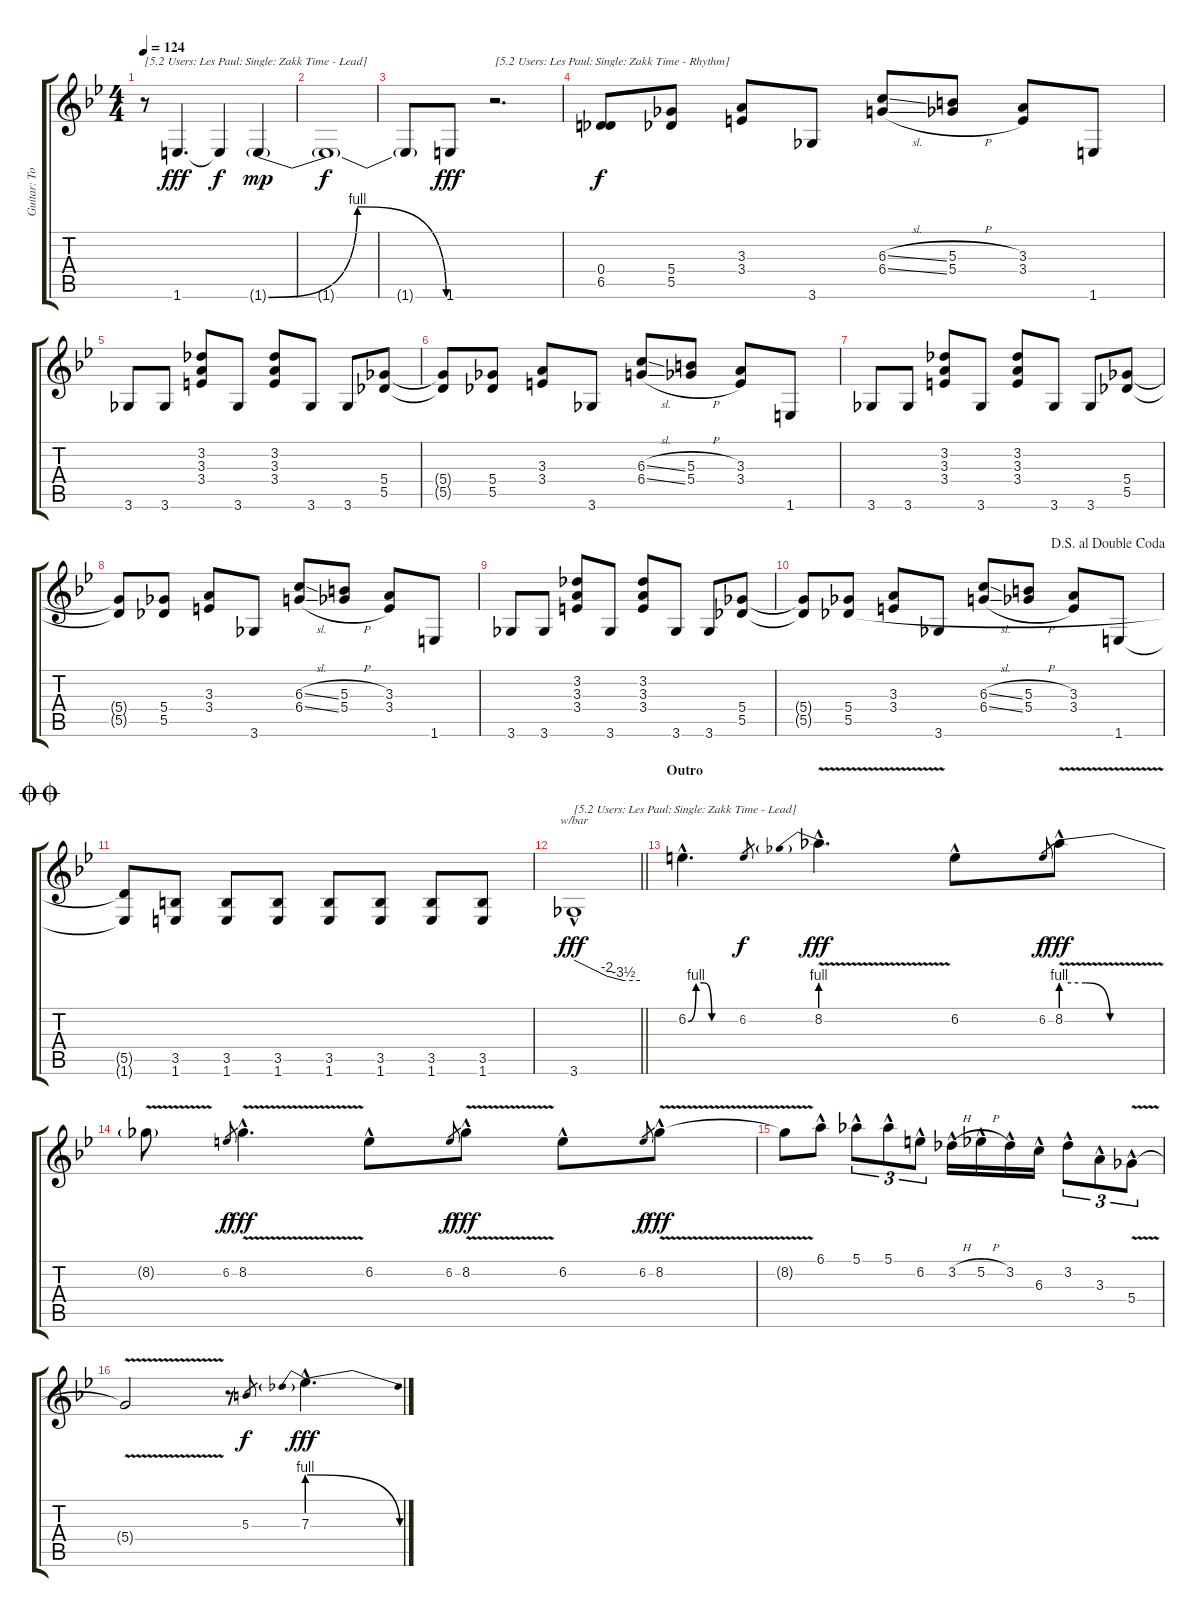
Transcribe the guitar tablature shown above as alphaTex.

\track ("Guitar: Tony L" "Guitar: To") {instrument distortionguitar}
\staff {score tabs}
\tuning (Eb4 Bb3 Gb3 Db3 Ab2 Eb2) {hide}
\ts (4 4)
\tempo 124
\clef g2
\ks bb
r.8{txt "[5.2 Users: Les Paul: Single: Zakk Time - Lead]" dy f volume 16 instrument distortionguitar} 1.6.4{d dy fff} 1.6{t}.4{dy f} 1.6{be (bendrelease 0 0 10 4 10 4 60 0) g}.4{dy mp} |
1.6{t}.1{dy f} |
1.6{t}.8 1.6.8{dy fff} r.2{d txt "[5.2 Users: Les Paul: Single: Zakk Time - Rhythm]" volume 13 instrument distortionguitar} |
(0.4 6.5).8{dy f} (5.4 5.5).8 (3.3 3.4).8 3.6.8 (6.3{sl} 6.4{sl}).8 (5.3{h} 5.4{h}).8 (3.3 3.4).8 1.6.8 |
3.6.8 3.6.8 (3.2 3.3 3.4).8 3.6.8 (3.2 3.3 3.4).8 3.6.8 3.6.8 (5.4 5.5).8 |
(5.4{t} 5.5{t}).8 (5.4 5.5).8 (3.3 3.4).8 3.6.8 (6.3{sl} 6.4{sl}).8 (5.3{h} 5.4{h}).8 (3.3 3.4).8 1.6.8 |
3.6.8 3.6.8 (3.2 3.3 3.4).8 3.6.8 (3.2 3.3 3.4).8 3.6.8 3.6.8 (5.4 5.5).8 |
(5.4{t} 5.5{t}).8 (5.4 5.5).8 (3.3 3.4).8 3.6.8 (6.3{sl} 6.4{sl}).8 (5.3{h} 5.4{h}).8 (3.3 3.4).8 1.6.8 |
3.6.8 3.6.8 (3.2 3.3 3.4).8 3.6.8 (3.2 3.3 3.4).8 3.6.8 3.6.8 (5.4 5.5).8 |
\jump dalsegnoaldoublecoda
(5.4{t} 5.5{t}).8 (5.4 5.5).8 (3.3 3.4).8 3.6.8 (6.3{sl} 6.4{sl}).8 (5.3{h} 5.4{h}).8 (3.3 3.4).8 1.6.8 |
\jump doublecoda
(5.5{t} 1.6{t}).8 (3.5 1.6).8 (3.5 1.6).8 (3.5 1.6).8 (3.5 1.6).8 (3.5 1.6).8 (3.5 1.6).8 (3.5 1.6).8 |
\barLineRight lightlight
3.6{hac}.1{tbe (custom default 0 0 30 -8 45 -14 60 -14) txt "[5.2 Users: Les Paul: Single: Zakk Time - Lead]" dy fff volume 16 instrument distortionguitar} |
\section ("" "Outro")
6.2{be (custom 0 0 10 4 20 4 30 0 60 0) hac}.4{d} 6.2.8{gr dy f} 8.2{be (prebend 0 4 60 4) v hac}.4{d dy fff} 6.2{hac}.8 6.2.8{gr dy f} 8.2{be (custom 0 4 15 4 30 0 60 0) v hac}.8{dy fff} |
8.2{t}.8 6.2.8{gr dy f} 8.2{v hac}.4{d dy fff} 6.2{hac}.8 6.2.8{gr dy f} 8.2{v hac}.8{dy fff} 6.2{hac}.8 6.2.8{gr dy f} 8.2{v hac}.8{dy fff} |
8.2{t}.8 6.1{hac}.8 5.1{hac}.8{tu (3 2)} 5.1{hac}.8{tu (3 2)} 6.2{hac}.8{tu (3 2)} 3.2{h hac}.16 5.2{h hac}.16 3.2{hac}.16 6.3{hac}.16 3.2{hac}.8{tu (3 2)} 3.3{hac}.8{tu (3 2)} 5.4{v hac}.8{tu (3 2)} |
5.4{t}.2 r.8 5.3.8{gr dy f} 7.3{be (prebendrelease 0 4 60 0) hac}.4{d dy fff}
